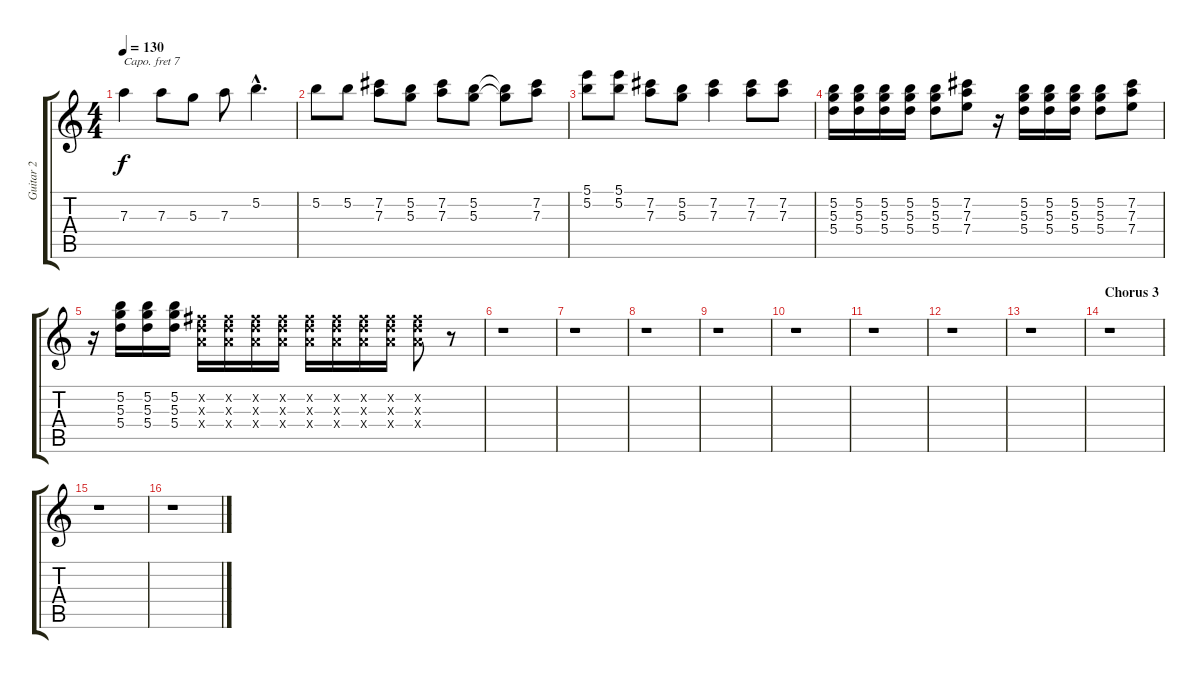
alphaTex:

\track ("Guitar 2" "Guitar 2") {instrument overdrivenguitar}
\staff {score tabs}
\capo 7
\tuning (E4 B3 G3 D3 A2 E2) {hide}
\ts (4 4)
\tempo 130
\clef g2
\ks c
7.3{t}.4{dy f volume 16} 7.3.8 5.3.8 7.3.8 5.2{hac}.4{d} |
5.2.8{volume 16} 5.2.8 (7.2 7.3).8 (5.2 5.3).8 (7.2 7.3).8 (5.2 5.3).8 (5.2{t} 5.3{t}).8 (7.2 7.3).8 |
(5.1 5.2).8{volume 16} (5.1 5.2).8 (7.2 7.3).8 (5.2 5.3).8 (7.2 7.3).4 (7.2 7.3).8 (7.2 7.3).8 |
(5.2 5.3 5.4).16{volume 16} (5.2 5.3 5.4).16 (5.2 5.3 5.4).16 (5.2 5.3 5.4).16 (5.2 5.3 5.4).8 (7.2 7.3 7.4).8 r.16 (5.2 5.3 5.4).16 (5.2 5.3 5.4).16 (5.2 5.3 5.4).16 (5.2 5.3 5.4).8 (7.2 7.3 7.4).8 |
r.16{volume 16} (5.2 5.3 5.4).16 (5.2 5.3 5.4).16 (5.2 5.3 5.4).16 (0.2{x} 0.3{x} 0.4{x}).16 (0.2{x} 0.3{x} 0.4{x}).16 (0.2{x} 0.3{x} 0.4{x}).16 (0.2{x} 0.3{x} 0.4{x}).16 (0.2{x} 0.3{x} 0.4{x}).16 (0.2{x} 0.3{x} 0.4{x}).16 (0.2{x} 0.3{x} 0.4{x}).16 (0.2{x} 0.3{x} 0.4{x}).16 (0.2{x} 0.3{x} 0.4{x}).8 r.8 |
r.1{volume 14} |
r.1 |
r.1 |
r.1 |
r.1 |
r.1 |
r.1 |
r.1 |
\section ("" "Chorus 3")
r.1 |
r.1 |
r.1
